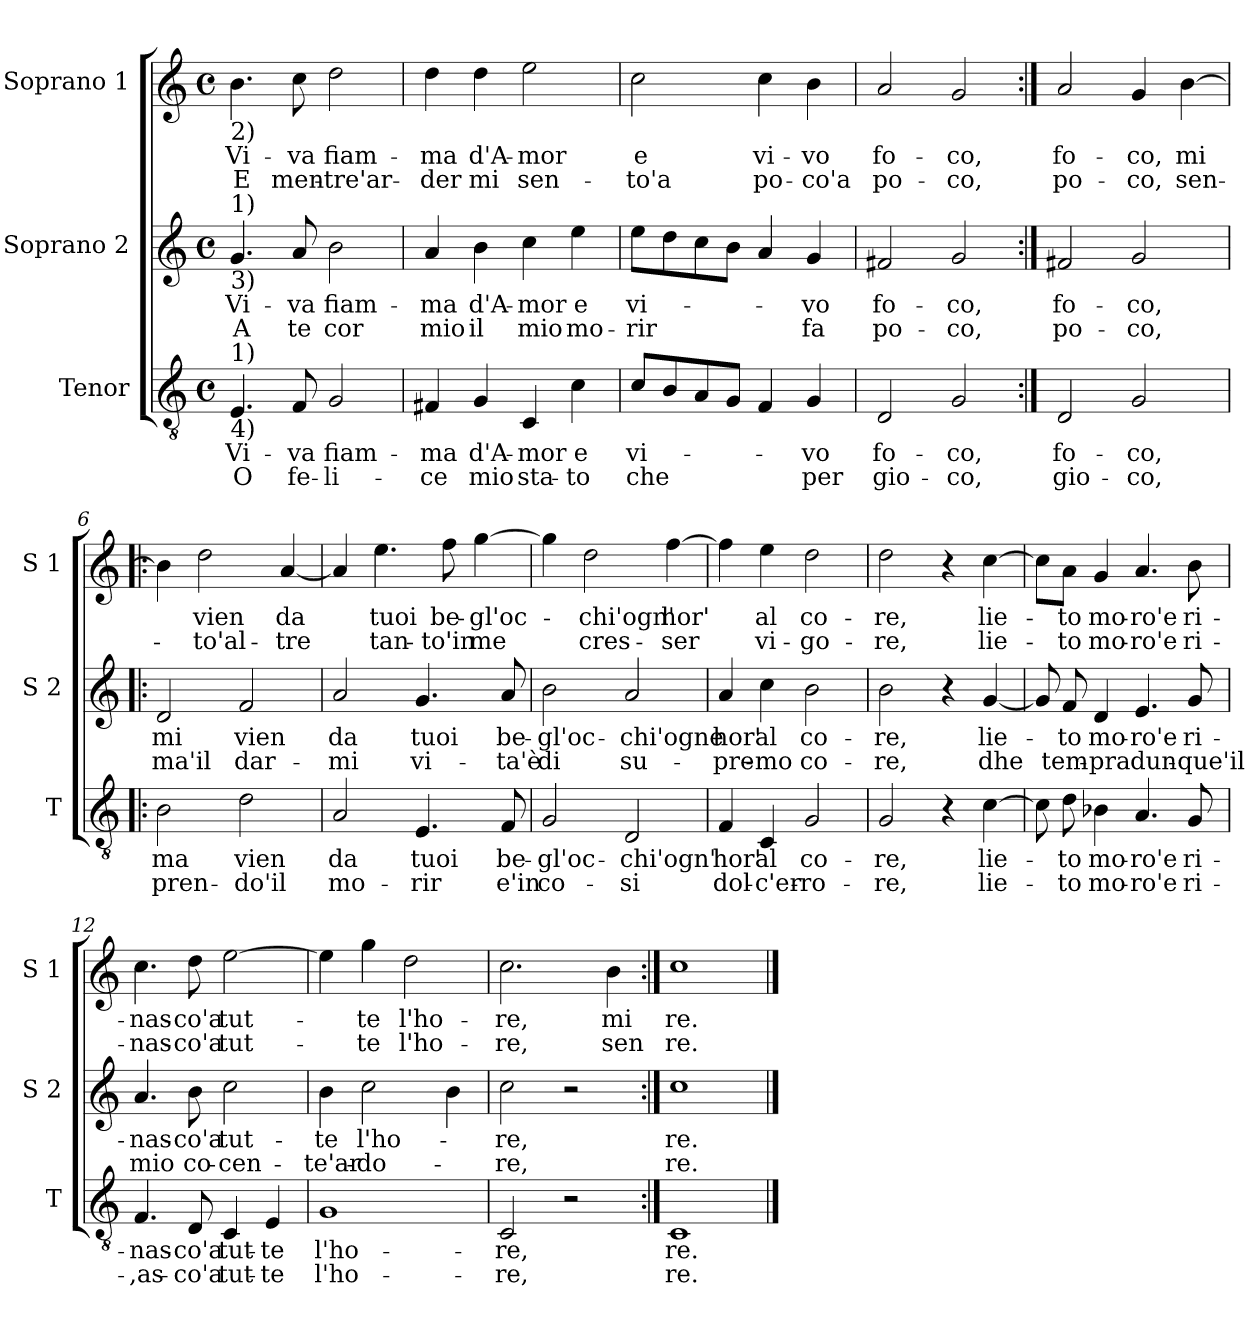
**kern	**text	**text	**kern	**text	**text	**kern	**text	**text
*part3	*part3	*part3	*part2	*part2	*part2	*part1	*part1	*part1
*staff3	*staff3	*staff3	*staff2	*staff2	*staff2	*staff1	*staff1	*staff1
*I"Tenor	*	*	*I"Soprano 2	*	*	*I"Soprano 1	*	*
*I'T	*	*	*I'S 2	*	*	*I'S 1	*	*
*clefGv2	*	*	*clefG2	*	*	*clefG2	*	*
*k[]	*	*	*k[]	*	*	*k[]	*	*
*C:	*	*	*C:	*	*	*C:	*	*
*M4/4	*	*	*M4/4	*	*	*M4/4	*	*
*met(c)	*	*	*met(c)	*	*	*met(c)	*	*
=1	=1	=1	=1	=1	=1	=1	=1	=1
!	!	!	!	!	!	!LO:TX:b:t=2)	!	!
!	!	!	!LO:TX:a:t=1)	!	!	!	!	!
!	!	!	!LO:TX:b:t=3)	!	!	!	!	!
!LO:TX:a:t=1)	!	!	!	!	!	!	!	!
!LO:TX:b:t=4)	!	!	!	!	!	!	!	!
!	!LO:LY:b	!LO:LY:b	!	!LO:LY:b	!LO:LY:b	!	!LO:LY:b	!LO:LY:b
4.E/	Vi-	O	4.g/	Vi-	A	4.b\	Vi-	E
!	!LO:LY:b	!LO:LY:b	!	!LO:LY:b	!LO:LY:b	!	!LO:LY:b	!LO:LY:b
8F/	-va	fe-	8a/	-va	te	8cc\	-va	men-
!	!LO:LY:b	!LO:LY:b	!	!LO:LY:b	!LO:LY:b	!	!LO:LY:b	!LO:LY:b
2G/	fiam-	-li-	2b\	fiam-	cor	2dd\	fiam-	-tre'ar-
=2	=2	=2	=2	=2	=2	=2	=2	=2
!	!LO:LY:b	!LO:LY:b	!	!LO:LY:b	!LO:LY:b	!	!LO:LY:b	!LO:LY:b
4F#X/	-ma	-ce	4a/	-ma	mio	4dd\	-ma	-der
!	!LO:LY:b	!LO:LY:b	!	!LO:LY:b	!LO:LY:b	!	!LO:LY:b	!LO:LY:b
4G/	d'A-	mio	4b\	d'A-	il	4dd\	d'A-	mi
!	!LO:LY:b	!LO:LY:b	!	!LO:LY:b	!LO:LY:b	!	!LO:LY:b	!LO:LY:b
4C/	-mor	sta-	4cc\	-mor	mio	2ee\	-mor	sen-
!	!LO:LY:b	!LO:LY:b	!	!LO:LY:b	!LO:LY:b	!	!	!
4c\	e	-to	4ee\	e	mo-	.	.	.
=3	=3	=3	=3	=3	=3	=3	=3	=3
!	!LO:LY:b	!LO:LY:b	!	!LO:LY:b	!LO:LY:b	!	!LO:LY:b	!LO:LY:b
8c/L	vi-	che	8ee\L	vi-	-rir	2cc\	e	-to'a
8B/	.	.	8dd\	.	.	.	.	.
8A/	.	.	8cc\	.	.	.	.	.
8G/J	.	.	8b\J	.	.	.	.	.
!	!	!	!	!	!	!	!LO:LY:b	!LO:LY:b
4F/	.	.	4a/	.	.	4cc\	vi-	po-
!	!LO:LY:b	!LO:LY:b	!	!LO:LY:b	!LO:LY:b	!	!LO:LY:b	!LO:LY:b
4G/	-vo	per	4g/	-vo	fa	4b\	-vo	-co'a
=4	=4	=4	=4	=4	=4	=4	=4	=4
!	!LO:LY:b	!LO:LY:b	!	!LO:LY:b	!LO:LY:b	!	!LO:LY:b	!LO:LY:b
2D/	fo-	gio-	2f#X/	fo-	po-	2a/	fo-	po-
!	!LO:LY:b	!LO:LY:b	!	!LO:LY:b	!LO:LY:b	!	!LO:LY:b	!LO:LY:b
2G/	-co,	-co,	2g/	-co,	-co,	2g/	-co,	-co,
=5:|!	=5:|!	=5:|!	=5:|!	=5:|!	=5:|!	=5:|!	=5:|!	=5:|!
!	!LO:LY:b	!LO:LY:b	!	!LO:LY:b	!LO:LY:b	!	!LO:LY:b	!LO:LY:b
2D/	fo-	gio-	2f#X/	fo-	po-	2a/	fo-	po-
!	!LO:LY:b	!LO:LY:b	!	!LO:LY:b	!LO:LY:b	!	!LO:LY:b	!LO:LY:b
2G/	-co,	-co,	2g/	-co,	-co,	4g/	-co,	-co,
!	!	!	!	!	!	!	!LO:LY:b	!LO:LY:b
.	.	.	.	.	.	[4b\	mi	sen-
!!LO:LB:g=z
=6!|:	=6!|:	=6!|:	=6!|:	=6!|:	=6!|:	=6!|:	=6!|:	=6!|:
!	!LO:LY:b	!LO:LY:b	!	!LO:LY:b	!LO:LY:b	!	!	!
2B\	ma	pren-	2d/	mi	ma'il	4b\]	.	.
!	!	!	!	!	!	!	!LO:LY:b	!LO:LY:b
.	.	.	.	.	.	2dd\	vien	-to'al-
!	!LO:LY:b	!LO:LY:b	!	!LO:LY:b	!LO:LY:b	!	!	!
2d\	vien	-do'il	2f/	vien	dar-	.	.	.
!	!	!	!	!	!	!	!LO:LY:b	!LO:LY:b
.	.	.	.	.	.	[4a/	da	-tre
=7	=7	=7	=7	=7	=7	=7	=7	=7
!	!LO:LY:b	!LO:LY:b	!	!LO:LY:b	!LO:LY:b	!	!	!
2A/	da	mo-	2a/	da	-mi	4a/]	.	.
!	!	!	!	!	!	!	!LO:LY:b	!LO:LY:b
.	.	.	.	.	.	4.ee\	tuoi	tan-
!	!LO:LY:b	!LO:LY:b	!	!LO:LY:b	!LO:LY:b	!	!	!
4.E/	tuoi	-rir	4.g/	tuoi	vi-	.	.	.
!	!	!	!	!	!	!	!LO:LY:b	!LO:LY:b
.	.	.	.	.	.	8ff\	be-	-to'in
!	!	!	!	!	!	!	!LO:LY:b	!LO:LY:b
.	.	.	.	.	.	[4gg\	-gl'oc-	me
!	!LO:LY:b	!LO:LY:b	!	!LO:LY:b	!LO:LY:b	!	!	!
8F/	be-	e'in	8a/	be-	-ta'è	.	.	.
=8	=8	=8	=8	=8	=8	=8	=8	=8
!	!LO:LY:b	!LO:LY:b	!	!LO:LY:b	!LO:LY:b	!	!	!
2G/	-gl'oc-	co-	2b\	-gl'oc-	di	4gg\]	.	.
!	!	!	!	!	!	!	!LO:LY:b	!LO:LY:b
.	.	.	.	.	.	2dd\	-chi'ogn'	cres-
!	!LO:LY:b	!LO:LY:b	!	!LO:LY:b	!LO:LY:b	!	!	!
2D/	-chi'ogn'	-si	2a/	-chi'ogne	su-	.	.	.
!	!	!	!	!	!	!	!LO:LY:b	!LO:LY:b
.	.	.	.	.	.	[4ff\	hor'	-ser
=9	=9	=9	=9	=9	=9	=9	=9	=9
!	!LO:LY:b	!LO:LY:b	!	!LO:LY:b	!LO:LY:b	!	!	!
4F/	hor'	dol-	4a/	hor'	-pre-	4ff\]	.	.
!	!LO:LY:b	!LO:LY:b	!	!LO:LY:b	!LO:LY:b	!	!LO:LY:b	!LO:LY:b
4C/	al	-c'er-	4cc\	al	-mo	4ee\	al	vi-
!	!LO:LY:b	!LO:LY:b	!	!LO:LY:b	!LO:LY:b	!	!LO:LY:b	!LO:LY:b
2G/	co-	-ro-	2b\	co-	co-	2dd\	co-	-go-
=10	=10	=10	=10	=10	=10	=10	=10	=10
!	!LO:LY:b	!LO:LY:b	!	!LO:LY:b	!LO:LY:b	!	!LO:LY:b	!LO:LY:b
2G/	-re,	-re,	2b\	-re,	-re,	2dd\	-re,	-re,
4r	.	.	4r	.	.	4r	.	.
!	!LO:LY:b	!LO:LY:b	!	!LO:LY:b	!LO:LY:b	!	!LO:LY:b	!LO:LY:b
[4c\	lie-	lie-	[4g/	lie-	dhe	[4cc\	lie-	lie-
!!LO:LB:g=z
=11	=11	=11	=11	=11	=11	=11	=11	=11
8c\]	.	.	8g/]	.	.	8cc\L]	.	.
!	!LO:LY:b	!LO:LY:b	!	!LO:LY:b	!LO:LY:b	!	!LO:LY:b	!LO:LY:b
8d\	-to	-to	8f/	-to	tem-	8a\J	-to	-to
!	!LO:LY:b	!LO:LY:b	!	!LO:LY:b	!LO:LY:b	!	!LO:LY:b	!LO:LY:b
4B-X\	mo-	mo-	4d/	mo-	-pra	4g/	mo-	mo-
!	!LO:LY:b	!LO:LY:b	!	!LO:LY:b	!LO:LY:b	!	!LO:LY:b	!LO:LY:b
4.A/	-ro'e	-ro'e	4.e/	-ro'e	dun-	4.a/	-ro'e	-ro'e
!	!LO:LY:b	!LO:LY:b	!	!LO:LY:b	!LO:LY:b	!	!LO:LY:b	!LO:LY:b
8G/	ri-	ri-	8g/	ri-	-que'il	8b\	ri-	ri-
=12	=12	=12	=12	=12	=12	=12	=12	=12
!	!LO:LY:b	!LO:LY:b	!	!LO:LY:b	!LO:LY:b	!	!LO:LY:b	!LO:LY:b
4.F/	-nas-	-,as-	4.a/	-nas-	mio	4.cc\	-nas-	-nas-
!	!LO:LY:b	!LO:LY:b	!	!LO:LY:b	!LO:LY:b	!	!LO:LY:b	!LO:LY:b
8D/	-co'a	-co'a	8b\	-co'a	co-	8dd\	-co'a	-co'a
!	!LO:LY:b	!LO:LY:b	!	!LO:LY:b	!LO:LY:b	!	!LO:LY:b	!LO:LY:b
4C/	tut-	tut-	2cc\	tut-	-cen-	[2ee\	tut-	tut-
!	!LO:LY:b	!LO:LY:b	!	!	!	!	!	!
4E/	-te	-te	.	.	.	.	.	.
=13	=13	=13	=13	=13	=13	=13	=13	=13
!	!LO:LY:b	!LO:LY:b	!	!LO:LY:b	!LO:LY:b	!	!	!
1G	l'ho-	l'ho-	4b\	-te	-te'ar-	4ee\]	.	.
!	!	!	!	!LO:LY:b	!LO:LY:b	!	!LO:LY:b	!LO:LY:b
.	.	.	2cc\	l'ho-	-do-	4gg\	-te	-te
!	!	!	!	!	!	!	!LO:LY:b	!LO:LY:b
.	.	.	.	.	.	2dd\	l'ho-	l'ho-
.	.	.	4b\	.	.	.	.	.
=14	=14	=14	=14	=14	=14	=14	=14	=14
!	!LO:LY:b	!LO:LY:b	!	!LO:LY:b	!LO:LY:b	!	!LO:LY:b	!LO:LY:b
2C/	-re,	-re,	2cc\	-re,	-re,	2.cc\	-re,	-re,
2r	.	.	2r	.	.	.	.	.
!	!	!	!	!	!	!	!LO:LY:b	!LO:LY:b
.	.	.	.	.	.	4b\	mi	sen
=15:|!	=15:|!	=15:|!	=15:|!	=15:|!	=15:|!	=15:|!	=15:|!	=15:|!
!	!LO:LY:b	!LO:LY:b	!	!LO:LY:b	!LO:LY:b	!	!LO:LY:b	!LO:LY:b
1C	re.	re.	1cc	re.	re.	1cc	re.	re.
==	==	==	==	==	==	==	==	==
*-	*-	*-	*-	*-	*-	*-	*-	*-
